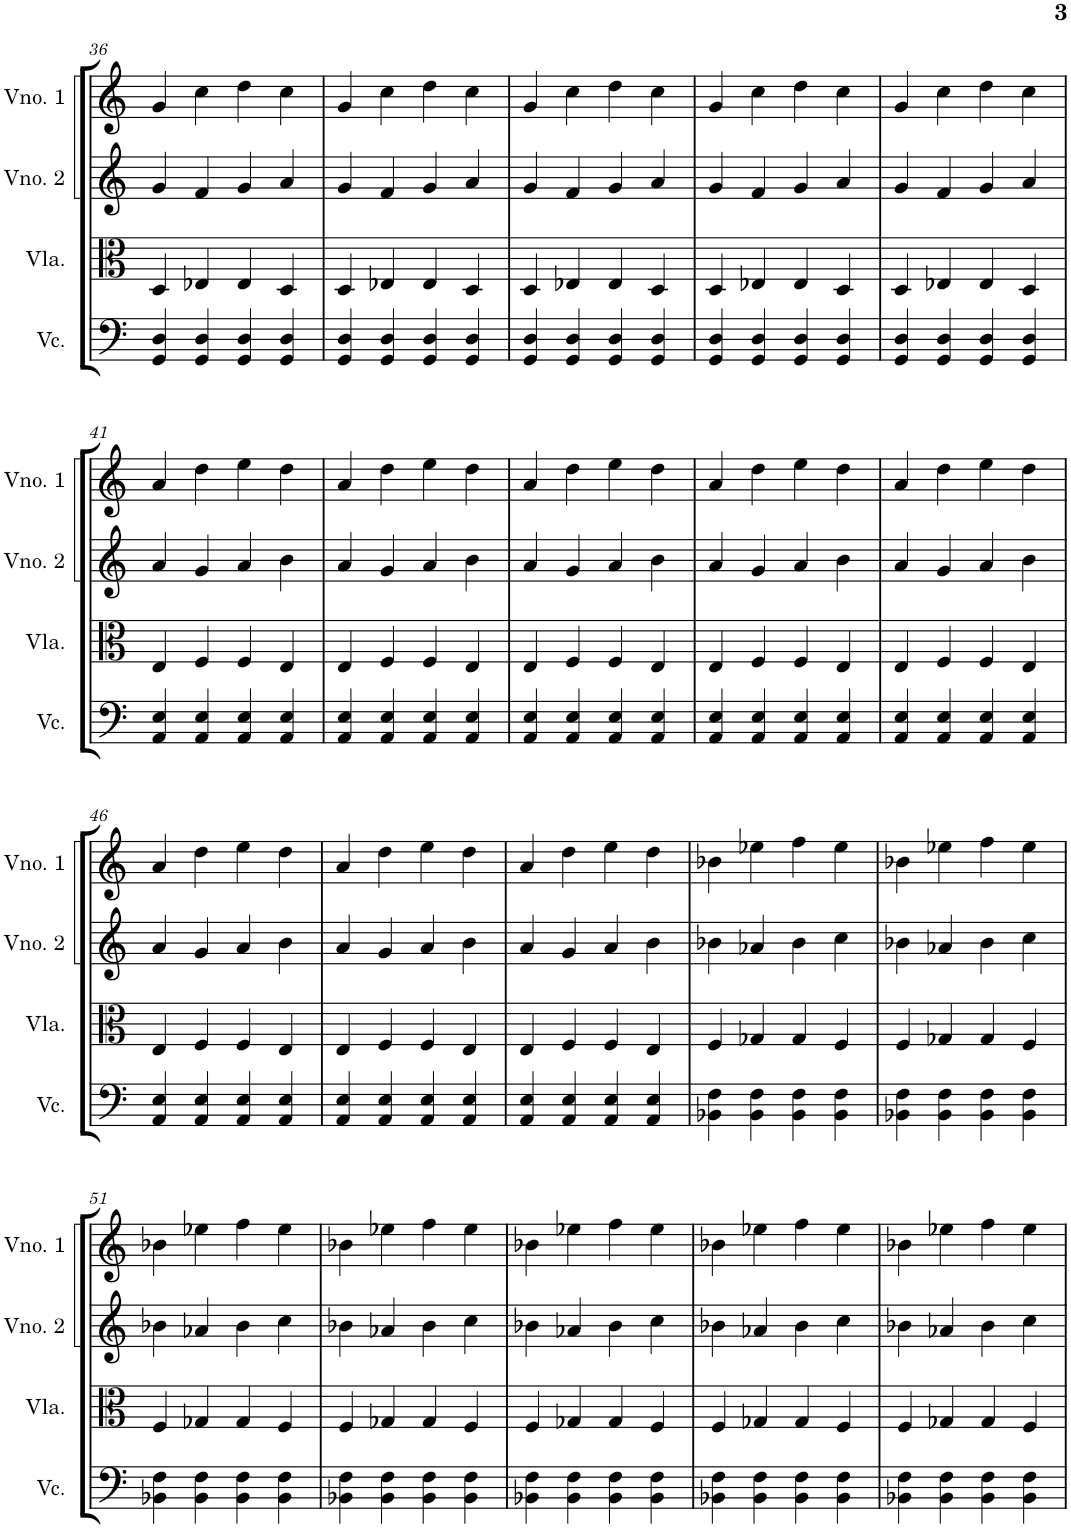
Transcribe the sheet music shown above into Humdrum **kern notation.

**kern	**kern	**kern	**kern
*part4	*part3	*part2	*part1
*staff4	*staff3	*staff2	*staff1
*I"Violoncelo	*I"Viola	*I"Violino 2	*I"Violino 1
*I'Vc.	*I'Vla.	*I'Vno. 2	*I'Vno. 1
!!LO:PB:g=z
*clefF4	*clefC3	*clefG2	*clefG2
*k[]	*k[]	*k[]	*k[]
*M4/4	*M4/4	*M4/4	*M4/4
=36	=36	=36	=36
4GG/ 4D/	4D/	4g/	4g/
4GG/ 4D/	4E-X/	4f/	4cc\
4GG/ 4D/	4E-/	4g/	4dd\
4GG/ 4D/	4D/	4a/	4cc\
=37	=37	=37	=37
4GG/ 4D/	4D/	4g/	4g/
4GG/ 4D/	4E-X/	4f/	4cc\
4GG/ 4D/	4E-/	4g/	4dd\
4GG/ 4D/	4D/	4a/	4cc\
=38	=38	=38	=38
4GG/ 4D/	4D/	4g/	4g/
4GG/ 4D/	4E-X/	4f/	4cc\
4GG/ 4D/	4E-/	4g/	4dd\
4GG/ 4D/	4D/	4a/	4cc\
=39	=39	=39	=39
4GG/ 4D/	4D/	4g/	4g/
4GG/ 4D/	4E-X/	4f/	4cc\
4GG/ 4D/	4E-/	4g/	4dd\
4GG/ 4D/	4D/	4a/	4cc\
=40	=40	=40	=40
4GG/ 4D/	4D/	4g/	4g/
4GG/ 4D/	4E-X/	4f/	4cc\
4GG/ 4D/	4E-/	4g/	4dd\
4GG/ 4D/	4D/	4a/	4cc\
!!LO:LB:g=z
=41	=41	=41	=41
4AA/ 4E/	4E/	4a/	4a/
4AA/ 4E/	4F/	4g/	4dd\
4AA/ 4E/	4F/	4a/	4ee\
4AA/ 4E/	4E/	4b\	4dd\
=42	=42	=42	=42
4AA/ 4E/	4E/	4a/	4a/
4AA/ 4E/	4F/	4g/	4dd\
4AA/ 4E/	4F/	4a/	4ee\
4AA/ 4E/	4E/	4b\	4dd\
=43	=43	=43	=43
4AA/ 4E/	4E/	4a/	4a/
4AA/ 4E/	4F/	4g/	4dd\
4AA/ 4E/	4F/	4a/	4ee\
4AA/ 4E/	4E/	4b\	4dd\
=44	=44	=44	=44
4AA/ 4E/	4E/	4a/	4a/
4AA/ 4E/	4F/	4g/	4dd\
4AA/ 4E/	4F/	4a/	4ee\
4AA/ 4E/	4E/	4b\	4dd\
=45	=45	=45	=45
4AA/ 4E/	4E/	4a/	4a/
4AA/ 4E/	4F/	4g/	4dd\
4AA/ 4E/	4F/	4a/	4ee\
4AA/ 4E/	4E/	4b\	4dd\
!!LO:LB:g=z
=46	=46	=46	=46
4AA/ 4E/	4E/	4a/	4a/
4AA/ 4E/	4F/	4g/	4dd\
4AA/ 4E/	4F/	4a/	4ee\
4AA/ 4E/	4E/	4b\	4dd\
=47	=47	=47	=47
4AA/ 4E/	4E/	4a/	4a/
4AA/ 4E/	4F/	4g/	4dd\
4AA/ 4E/	4F/	4a/	4ee\
4AA/ 4E/	4E/	4b\	4dd\
=48	=48	=48	=48
4AA/ 4E/	4E/	4a/	4a/
4AA/ 4E/	4F/	4g/	4dd\
4AA/ 4E/	4F/	4a/	4ee\
4AA/ 4E/	4E/	4b\	4dd\
=49	=49	=49	=49
4BB-X\ 4F\	4F/	4b-X\	4b-X\
4BB-\ 4F\	4G-X/	4a-X/	4ee-X\
4BB-\ 4F\	4G-/	4b-\	4ff\
4BB-\ 4F\	4F/	4cc\	4ee-\
=50	=50	=50	=50
4BB-X\ 4F\	4F/	4b-X\	4b-X\
4BB-\ 4F\	4G-X/	4a-X/	4ee-X\
4BB-\ 4F\	4G-/	4b-\	4ff\
4BB-\ 4F\	4F/	4cc\	4ee-\
!!LO:LB:g=z
=51	=51	=51	=51
4BB-X\ 4F\	4F/	4b-X\	4b-X\
4BB-\ 4F\	4G-X/	4a-X/	4ee-X\
4BB-\ 4F\	4G-/	4b-\	4ff\
4BB-\ 4F\	4F/	4cc\	4ee-\
=52	=52	=52	=52
4BB-X\ 4F\	4F/	4b-X\	4b-X\
4BB-\ 4F\	4G-X/	4a-X/	4ee-X\
4BB-\ 4F\	4G-/	4b-\	4ff\
4BB-\ 4F\	4F/	4cc\	4ee-\
=53	=53	=53	=53
4BB-X\ 4F\	4F/	4b-X\	4b-X\
4BB-\ 4F\	4G-X/	4a-X/	4ee-X\
4BB-\ 4F\	4G-/	4b-\	4ff\
4BB-\ 4F\	4F/	4cc\	4ee-\
=54	=54	=54	=54
4BB-X\ 4F\	4F/	4b-X\	4b-X\
4BB-\ 4F\	4G-X/	4a-X/	4ee-X\
4BB-\ 4F\	4G-/	4b-\	4ff\
4BB-\ 4F\	4F/	4cc\	4ee-\
=55	=55	=55	=55
4BB-X\ 4F\	4F/	4b-X\	4b-X\
4BB-\ 4F\	4G-X/	4a-X/	4ee-X\
4BB-\ 4F\	4G-/	4b-\	4ff\
4BB-\ 4F\	4F/	4cc\	4ee-\
=	=	=	=
*-	*-	*-	*-
